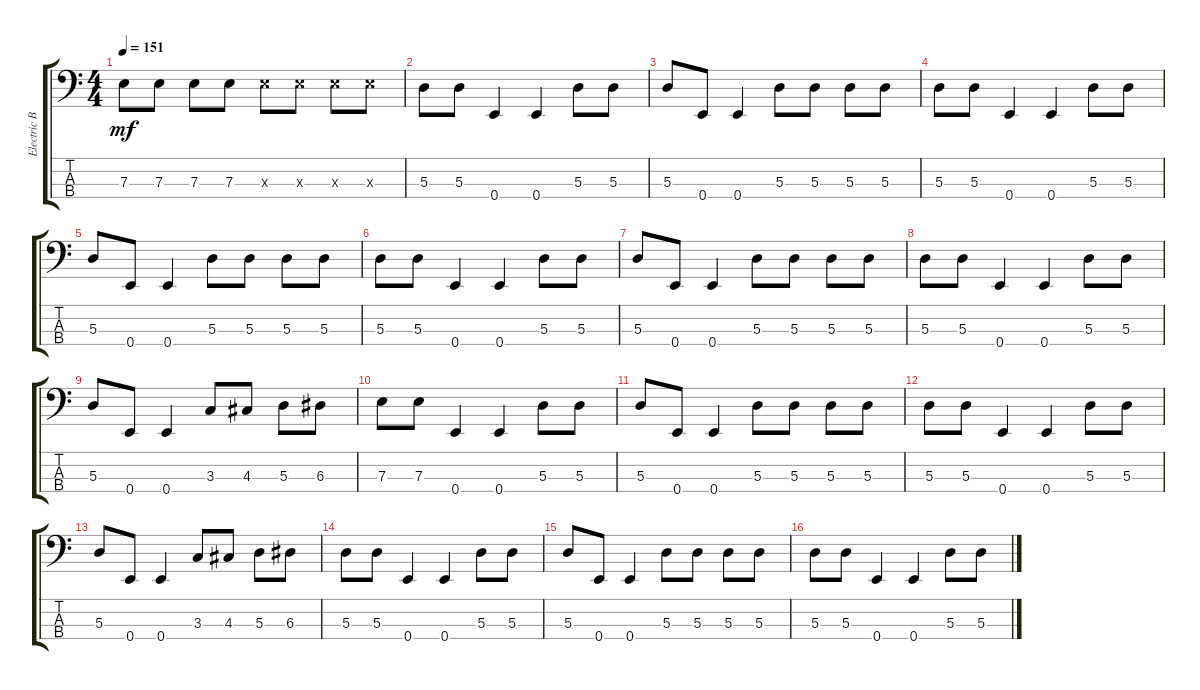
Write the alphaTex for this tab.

\track ("Electric Bass" "Electric B") {instrument electricbassfinger}
\staff {score tabs}
\tuning (G2 D2 A1 E1) {hide}
\ts (4 4)
\tempo 151
\clef f4
\ks c
7.3.8{dy mf} 7.3.8 7.3.8 7.3.8 7.3{x}.8 7.3{x}.8 7.3{x}.8 7.3{x}.8 |
5.3.8 5.3.8 0.4.4 0.4.4 5.3.8 5.3.8 |
5.3.8 0.4.8 0.4.4 5.3.8 5.3.8 5.3.8 5.3.8 |
5.3.8 5.3.8 0.4.4 0.4.4 5.3.8 5.3.8 |
5.3.8 0.4.8 0.4.4 5.3.8 5.3.8 5.3.8 5.3.8 |
5.3.8 5.3.8 0.4.4 0.4.4 5.3.8 5.3.8 |
5.3.8 0.4.8 0.4.4 5.3.8 5.3.8 5.3.8 5.3.8 |
5.3.8 5.3.8 0.4.4 0.4.4 5.3.8 5.3.8 |
5.3.8 0.4.8 0.4.4 3.3.8 4.3.8 5.3.8 6.3.8 |
7.3.8 7.3.8 0.4.4 0.4.4 5.3.8 5.3.8 |
5.3.8 0.4.8 0.4.4 5.3.8 5.3.8 5.3.8 5.3.8 |
5.3.8 5.3.8 0.4.4 0.4.4 5.3.8 5.3.8 |
5.3.8 0.4.8 0.4.4 3.3.8 4.3.8 5.3.8 6.3.8 |
5.3.8 5.3.8 0.4.4 0.4.4 5.3.8 5.3.8 |
5.3.8 0.4.8 0.4.4 5.3.8 5.3.8 5.3.8 5.3.8 |
5.3.8 5.3.8 0.4.4 0.4.4 5.3.8 5.3.8
